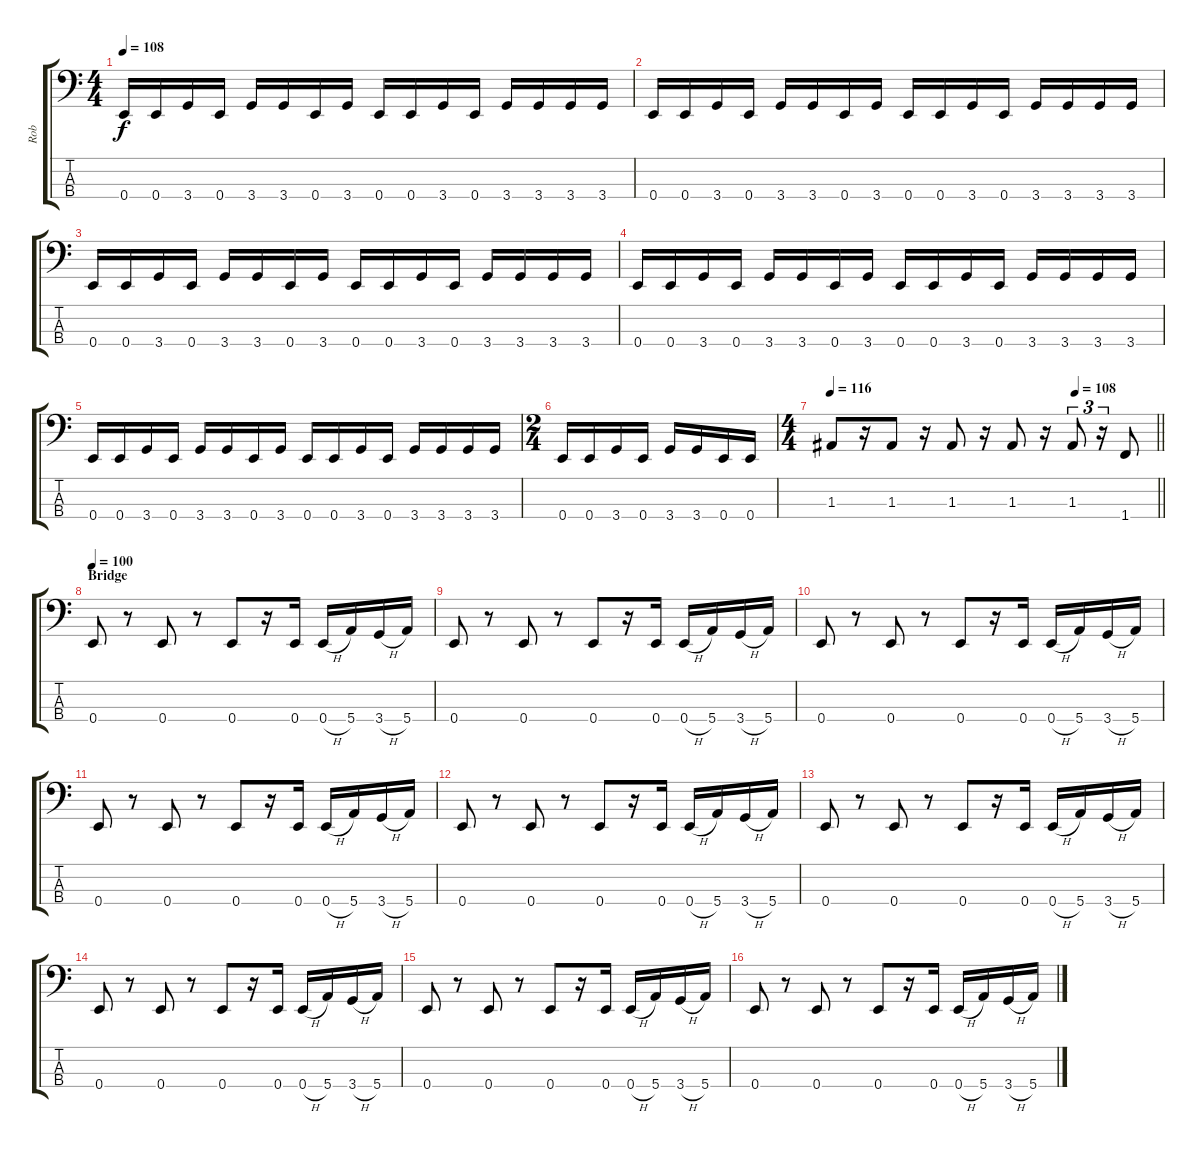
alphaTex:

\track ("Rob" "Rob") {instrument electricbassfinger}
\staff {score tabs}
\tuning (G2 D2 A1 E1) {hide}
\ts (4 4)
\tempo 108
\clef f4
\ks c
0.4.16{dy f} 0.4.16 3.4.16 0.4.16 3.4.16 3.4.16 0.4.16 3.4.16 0.4.16 0.4.16 3.4.16 0.4.16 3.4.16 3.4.16 3.4.16 3.4.16 |
0.4.16 0.4.16 3.4.16 0.4.16 3.4.16 3.4.16 0.4.16 3.4.16 0.4.16 0.4.16 3.4.16 0.4.16 3.4.16 3.4.16 3.4.16 3.4.16 |
0.4.16 0.4.16 3.4.16 0.4.16 3.4.16 3.4.16 0.4.16 3.4.16 0.4.16 0.4.16 3.4.16 0.4.16 3.4.16 3.4.16 3.4.16 3.4.16 |
0.4.16 0.4.16 3.4.16 0.4.16 3.4.16 3.4.16 0.4.16 3.4.16 0.4.16 0.4.16 3.4.16 0.4.16 3.4.16 3.4.16 3.4.16 3.4.16 |
0.4.16 0.4.16 3.4.16 0.4.16 3.4.16 3.4.16 0.4.16 3.4.16 0.4.16 0.4.16 3.4.16 0.4.16 3.4.16 3.4.16 3.4.16 3.4.16 |
\ts (2 4)
0.4.16 0.4.16 3.4.16 0.4.16 3.4.16 3.4.16 0.4.16 0.4.16 |
\ts (4 4)
\tempo 116
\tempo (108 0.75)
\barLineRight lightlight
1.3.8 r.16 1.3.8 r.16 1.3.8 r.16 1.3.8 r.16 1.3.8{tu (3 2)} r.16{tu (3 2)} 1.4.8 |
\section ("" "Bridge")
\tempo 100
0.4.8 r.8 0.4.8 r.8 0.4.8 r.16 0.4.16 0.4{h}.16 5.4.16 3.4{h}.16 5.4.16 |
0.4.8 r.8 0.4.8 r.8 0.4.8 r.16 0.4.16 0.4{h}.16 5.4.16 3.4{h}.16 5.4.16 |
0.4.8 r.8 0.4.8 r.8 0.4.8 r.16 0.4.16 0.4{h}.16 5.4.16 3.4{h}.16 5.4.16 |
0.4.8 r.8 0.4.8 r.8 0.4.8 r.16 0.4.16 0.4{h}.16 5.4.16 3.4{h}.16 5.4.16 |
0.4.8 r.8 0.4.8 r.8 0.4.8 r.16 0.4.16 0.4{h}.16 5.4.16 3.4{h}.16 5.4.16 |
0.4.8 r.8 0.4.8 r.8 0.4.8 r.16 0.4.16 0.4{h}.16 5.4.16 3.4{h}.16 5.4.16 |
0.4.8 r.8 0.4.8 r.8 0.4.8 r.16 0.4.16 0.4{h}.16 5.4.16 3.4{h}.16 5.4.16 |
0.4.8 r.8 0.4.8 r.8 0.4.8 r.16 0.4.16 0.4{h}.16 5.4.16 3.4{h}.16 5.4.16 |
0.4.8 r.8 0.4.8 r.8 0.4.8 r.16 0.4.16 0.4{h}.16 5.4.16 3.4{h}.16 5.4.16
